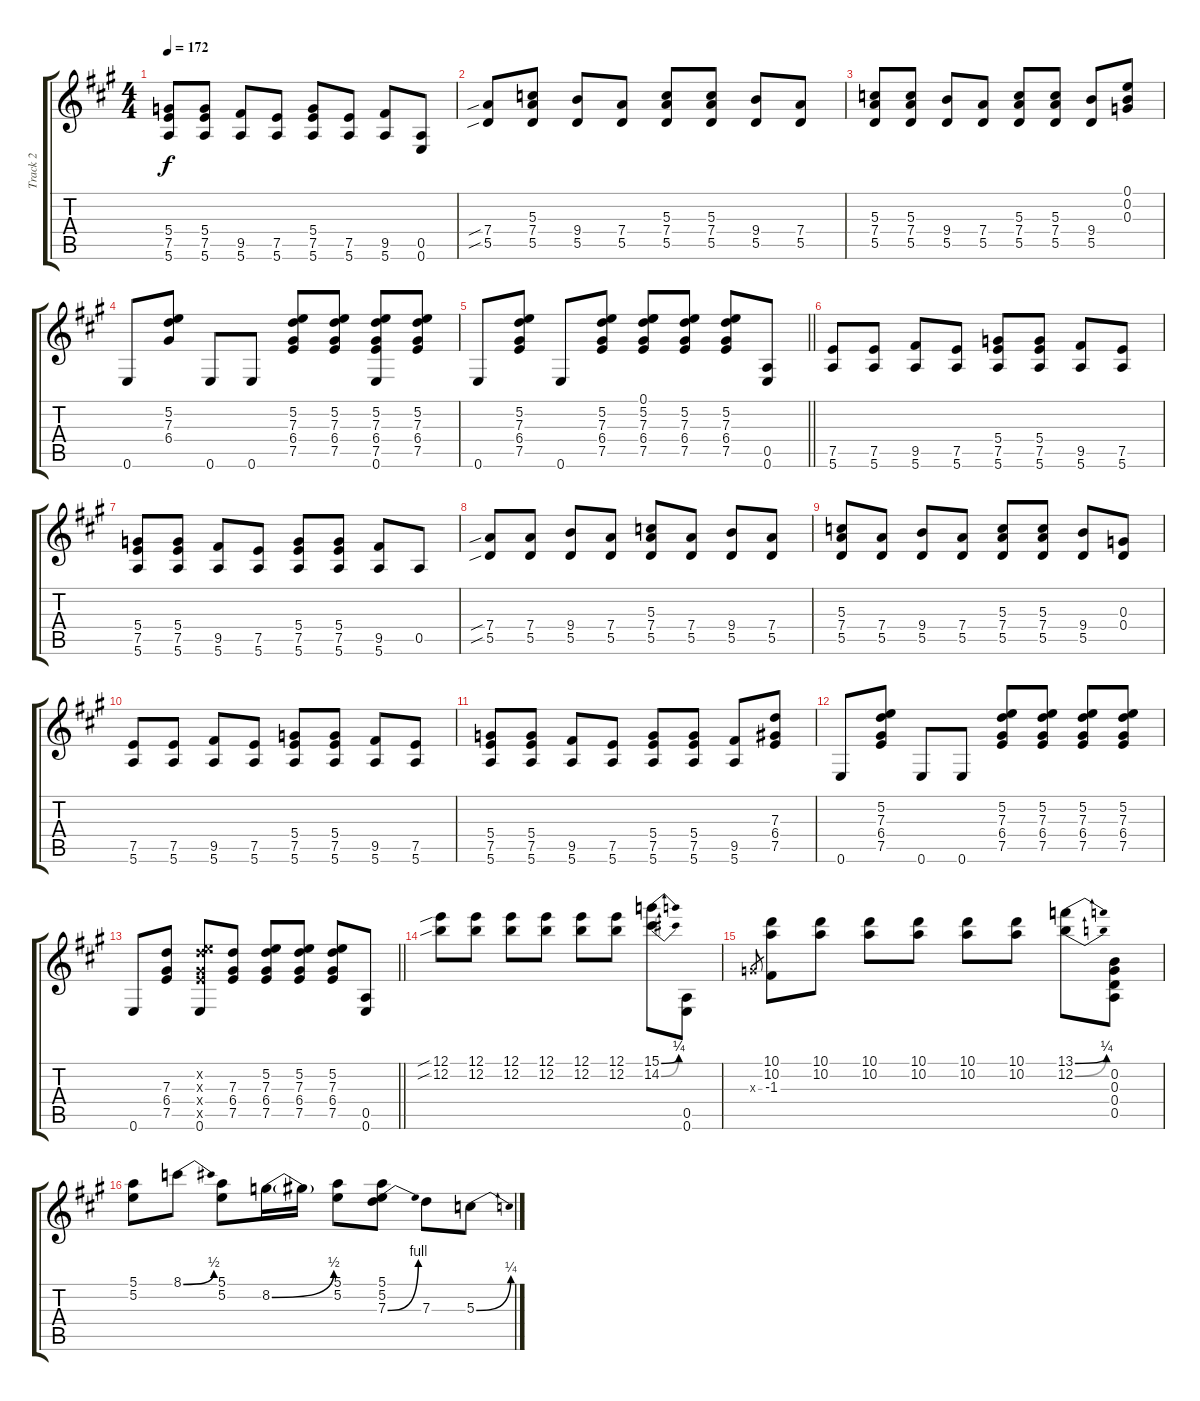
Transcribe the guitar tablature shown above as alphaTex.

\track ("Track 2" "Track 2") {instrument electricguitarjazz}
\staff {score tabs}
\tuning (E4 B3 G3 D3 A2 E2) {hide}
\ts (4 4)
\tempo 172
\clef g2
\ks a
(5.4 7.5 5.6).8{dy f} (5.4 7.5 5.6).8 (9.5 5.6).8 (7.5 5.6).8 (5.4 7.5 5.6).8 (7.5 5.6).8 (9.5 5.6).8 (0.5 0.6).8 |
(7.4{sib} 5.5{sib}).8 (5.3 7.4 5.5).8 (9.4 5.5).8 (7.4 5.5).8 (5.3 7.4 5.5).8 (5.3 7.4 5.5).8 (9.4 5.5).8 (7.4 5.5).8 |
(5.3 7.4 5.5).8 (5.3 7.4 5.5).8 (9.4 5.5).8 (7.4 5.5).8 (5.3 7.4 5.5).8 (5.3 7.4 5.5).8 (9.4 5.5).8 (0.1 0.2 0.3).8 |
0.6.8 (5.2 7.3 6.4).8 0.6.8 0.6.8 (5.2 7.3 6.4 7.5).8 (5.2 7.3 6.4 7.5).8 (5.2 7.3 6.4 7.5 0.6).8 (5.2 7.3 6.4 7.5).8 |
\barLineRight lightlight
0.6.8 (5.2 7.3 6.4 7.5).8 0.6.8 (5.2 7.3 6.4 7.5).8 (0.1 5.2 7.3 6.4 7.5).8 (5.2 7.3 6.4 7.5).8 (5.2 7.3 6.4 7.5).8 (0.5 0.6).8 |
(7.5 5.6).8 (7.5 5.6).8 (9.5 5.6).8 (7.5 5.6).8 (5.4 7.5 5.6).8 (5.4 7.5 5.6).8 (9.5 5.6).8 (7.5 5.6).8 |
(5.4 7.5 5.6).8 (5.4 7.5 5.6).8 (9.5 5.6).8 (7.5 5.6).8 (5.4 7.5 5.6).8 (5.4 7.5 5.6).8 (9.5 5.6).8 0.5.8 |
(7.4{sib} 5.5{sib}).8 (7.4 5.5).8 (9.4 5.5).8 (7.4 5.5).8 (5.3 7.4 5.5).8 (7.4 5.5).8 (9.4 5.5).8 (7.4 5.5).8 |
(5.3 7.4 5.5).8 (7.4 5.5).8 (9.4 5.5).8 (7.4 5.5).8 (5.3 7.4 5.5).8 (5.3 7.4 5.5).8 (9.4 5.5).8 (0.3 0.4).8 |
(7.5 5.6).8 (7.5 5.6).8 (9.5 5.6).8 (7.5 5.6).8 (5.4 7.5 5.6).8 (5.4 7.5 5.6).8 (9.5 5.6).8 (7.5 5.6).8 |
(5.4 7.5 5.6).8 (5.4 7.5 5.6).8 (9.5 5.6).8 (7.5 5.6).8 (5.4 7.5 5.6).8 (5.4 7.5 5.6).8 (9.5 5.6).8 (7.3 6.4 7.5).8 |
0.6.8 (5.2 7.3 6.4 7.5).8 0.6.8 0.6.8 (5.2 7.3 6.4 7.5).8 (5.2 7.3 6.4 7.5).8 (5.2 7.3 6.4 7.5).8 (5.2 7.3 6.4 7.5).8 |
\barLineRight lightlight
0.6.8 (7.3 6.4 7.5).8 (5.2{x} 7.3{x} 6.4{x} 7.5{x} 0.6).8 (7.3 6.4 7.5).8 (5.2 7.3 6.4 7.5).8 (5.2 7.3 6.4 7.5).8 (5.2 7.3 6.4 7.5).8 (0.5 0.6).8 |
(12.1{sib} 12.2{sib}).8 (12.1 12.2).8 (12.1 12.2).8 (12.1 12.2).8 (12.1 12.2).8 (12.1 12.2).8 (15.1{be (bend 0 0 60 1)} 14.2{be (bend 0 0 60 1)}).8 (0.5 0.6).8 |
0.3{x}.8{gr} (10.1 10.2 -1.3).8 (10.1 10.2).8 (10.1 10.2).8 (10.1 10.2).8 (10.1 10.2).8 (10.1 10.2).8 (13.1{be (bend 0 0 60 1)} 12.2{be (bend 0 0 60 1)}).8 (0.2 0.3 0.4 0.5).8 |
(5.1 5.2).8 8.1{be (bend 0 0 60 2)}.8 (5.1 5.2).8 8.2{be (bend 0 0 60 2)}.16 8.2{t}.16 (5.1 5.2).8 (5.1 5.2 7.3{be (bend 0 0 60 4)}).8 7.3.8 5.3{be (bend 0 0 60 1)}.8
